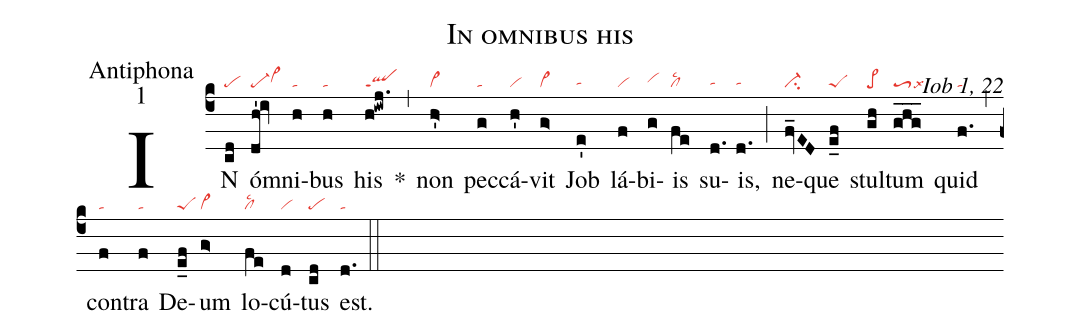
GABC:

name:In omnibus his;
office-part:Antiphona;
mode:1;
commentary:Iob 1, 22;
nabc-lines:1;
%%
(c4)
IN(cd|pe) ó(dh'!iv|pe-vi>hh)mni(h|ta)bus(h|ta) his(h!iwj.|qlppt1) *(,)
non(h>'|vi>) pec(g|ta)cá(h'|vi)vit(g>|vi>) Job(e'|tahg) lá(f|vi)bi(g|vihh)is(fe|cllsc2) su(d.|tahg)is,(d.|tahg) (;)
ne(fv_ED|ci-)que(e_f|peS) stul(gh|pe>)tum(ghg___|toS3lsx6) quid(f.|ta) (,)
con(f|ta)tra(f|ta) De(e_f|peS)um(g>|vi>) lo(fe|cllsc2)cú(d|vi)tus(cd|pe) est.(d.|ta) (::)
